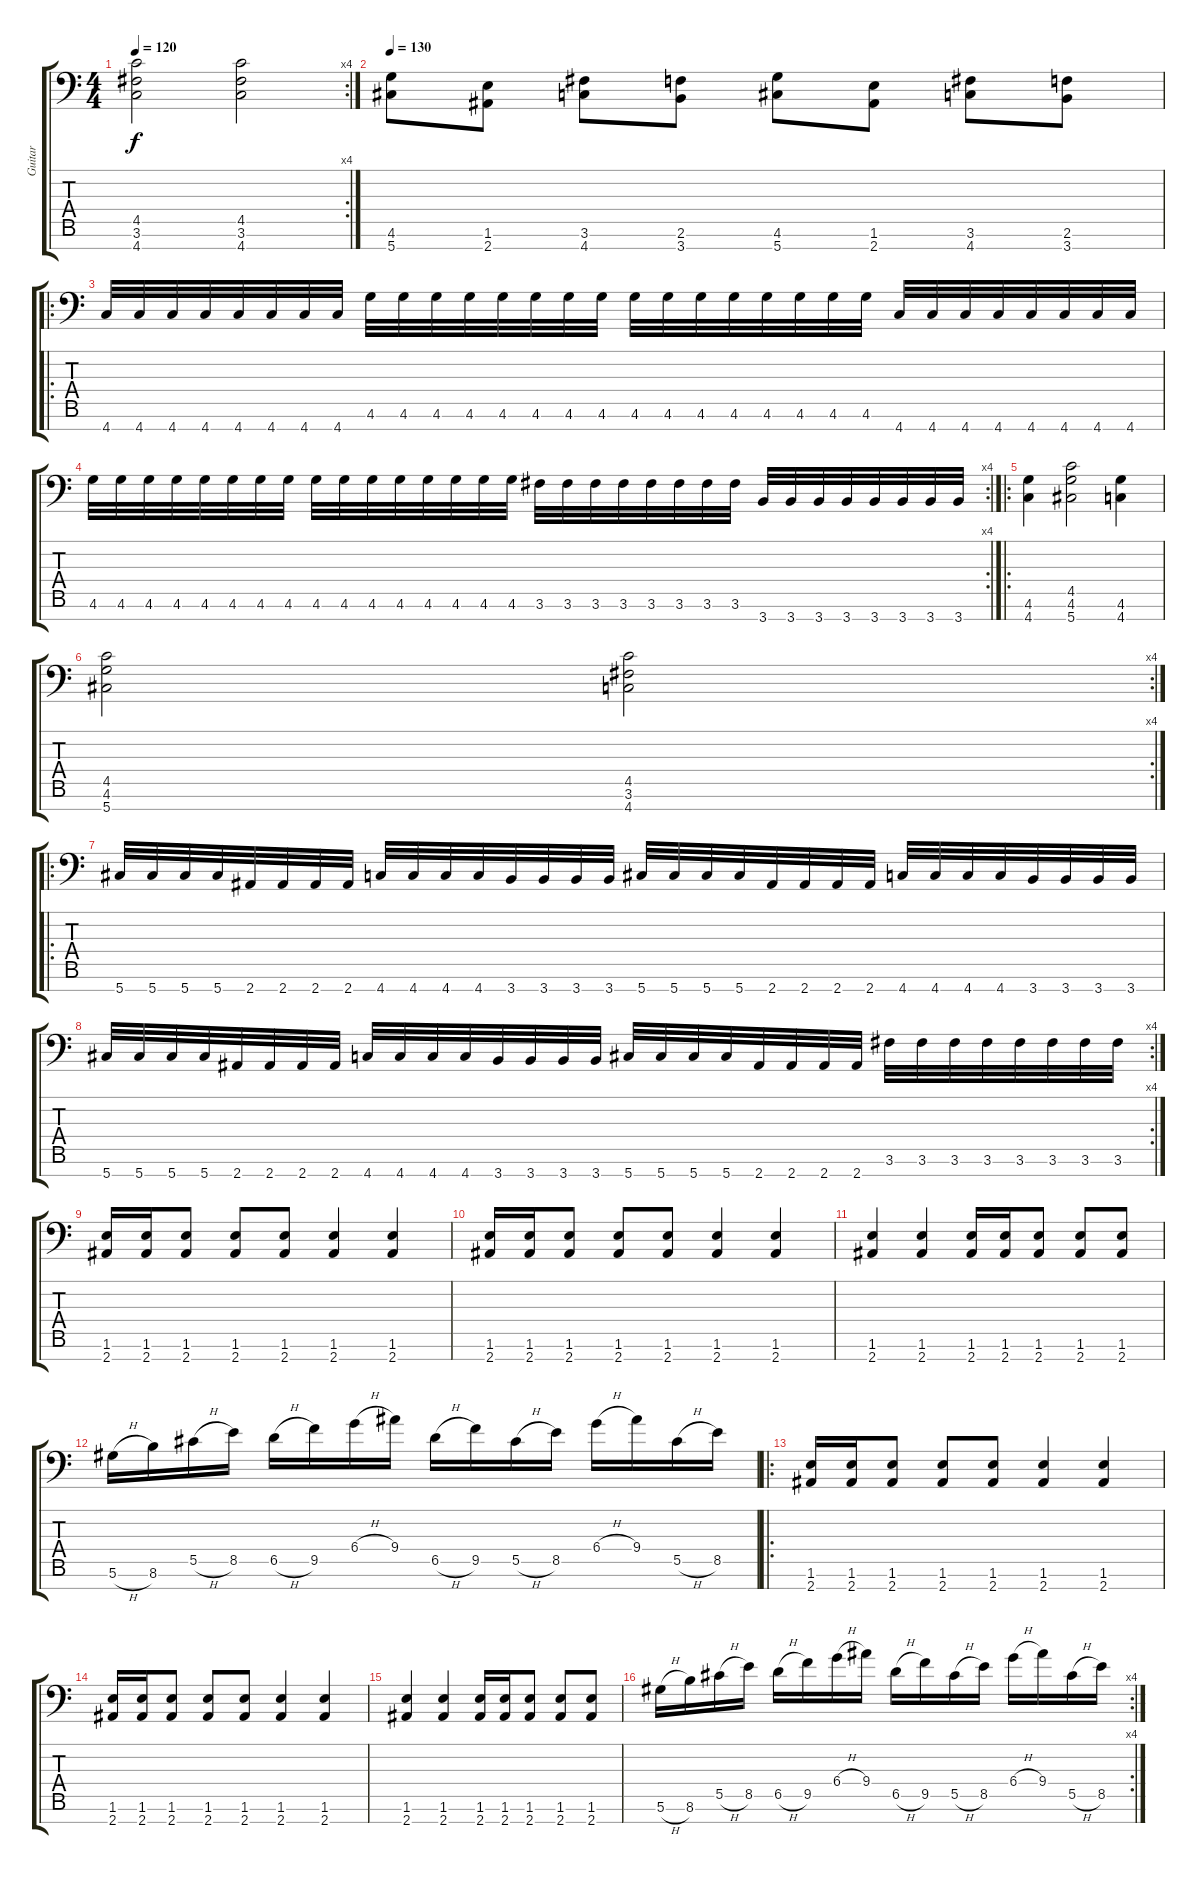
\track ("Guitar" "Guitar") {instrument distortionguitar}
\staff {score tabs}
\tuning (Eb4 Bb3 Gb3 Db3 Ab2 Eb2 Ab1) {hide}
\rc 4
\ts (4 4)
\tempo 120
\clef f4
\ks c
(4.5 3.6 4.7).2{dy f} (4.5 3.6 4.7).2 |
\tempo 130
(4.6 5.7).8 (1.6 2.7).8 (3.6 4.7).8 (2.6 3.7).8 (4.6 5.7).8 (1.6 2.7).8 (3.6 4.7).8 (2.6 3.7).8 |
\ro
4.7.32 4.7.32 4.7.32 4.7.32 4.7.32 4.7.32 4.7.32 4.7.32 4.6.32 4.6.32 4.6.32 4.6.32 4.6.32 4.6.32 4.6.32 4.6.32 4.6.32 4.6.32 4.6.32 4.6.32 4.6.32 4.6.32 4.6.32 4.6.32 4.7.32 4.7.32 4.7.32 4.7.32 4.7.32 4.7.32 4.7.32 4.7.32 |
\rc 4
4.6.32 4.6.32 4.6.32 4.6.32 4.6.32 4.6.32 4.6.32 4.6.32 4.6.32 4.6.32 4.6.32 4.6.32 4.6.32 4.6.32 4.6.32 4.6.32 3.6.32 3.6.32 3.6.32 3.6.32 3.6.32 3.6.32 3.6.32 3.6.32 3.7.32 3.7.32 3.7.32 3.7.32 3.7.32 3.7.32 3.7.32 3.7.32 |
\ro
(4.6 4.7).4 (4.5 4.6 5.7).2 (4.6 4.7).4 |
\rc 4
(4.5 4.6 5.7).2 (4.5 3.6 4.7).2 |
\ro
5.7.32 5.7.32 5.7.32 5.7.32 2.7.32 2.7.32 2.7.32 2.7.32 4.7.32 4.7.32 4.7.32 4.7.32 3.7.32 3.7.32 3.7.32 3.7.32 5.7.32 5.7.32 5.7.32 5.7.32 2.7.32 2.7.32 2.7.32 2.7.32 4.7.32 4.7.32 4.7.32 4.7.32 3.7.32 3.7.32 3.7.32 3.7.32 |
\rc 4
5.7.32 5.7.32 5.7.32 5.7.32 2.7.32 2.7.32 2.7.32 2.7.32 4.7.32 4.7.32 4.7.32 4.7.32 3.7.32 3.7.32 3.7.32 3.7.32 5.7.32 5.7.32 5.7.32 5.7.32 2.7.32 2.7.32 2.7.32 2.7.32 3.6.32 3.6.32 3.6.32 3.6.32 3.6.32 3.6.32 3.6.32 3.6.32 |
(1.6 2.7).16{balance 14} (1.6 2.7).16 (1.6 2.7).8 (1.6 2.7).8 (1.6 2.7).8 (1.6 2.7).4 (1.6 2.7).4 |
(1.6 2.7).16 (1.6 2.7).16 (1.6 2.7).8 (1.6 2.7).8 (1.6 2.7).8 (1.6 2.7).4 (1.6 2.7).4 |
(1.6 2.7).4 (1.6 2.7).4 (1.6 2.7).16 (1.6 2.7).16 (1.6 2.7).8 (1.6 2.7).8 (1.6 2.7).8 |
5.6{h}.16 8.6.16 5.5{h}.16 8.5.16 6.5{h}.16 9.5.16 6.4{h}.16 9.4.16 6.5{h}.16 9.5.16 5.5{h}.16 8.5.16 6.4{h}.16 9.4.16 5.5{h}.16 8.5.16 |
\ro
(1.6 2.7).16{balance 8} (1.6 2.7).16 (1.6 2.7).8 (1.6 2.7).8 (1.6 2.7).8 (1.6 2.7).4 (1.6 2.7).4 |
(1.6 2.7).16 (1.6 2.7).16 (1.6 2.7).8 (1.6 2.7).8 (1.6 2.7).8 (1.6 2.7).4 (1.6 2.7).4 |
(1.6 2.7).4 (1.6 2.7).4 (1.6 2.7).16 (1.6 2.7).16 (1.6 2.7).8 (1.6 2.7).8 (1.6 2.7).8 |
\rc 4
5.6{h}.16 8.6.16 5.5{h}.16 8.5.16 6.5{h}.16 9.5.16 6.4{h}.16 9.4.16 6.5{h}.16 9.5.16 5.5{h}.16 8.5.16 6.4{h}.16 9.4.16 5.5{h}.16 8.5.16
